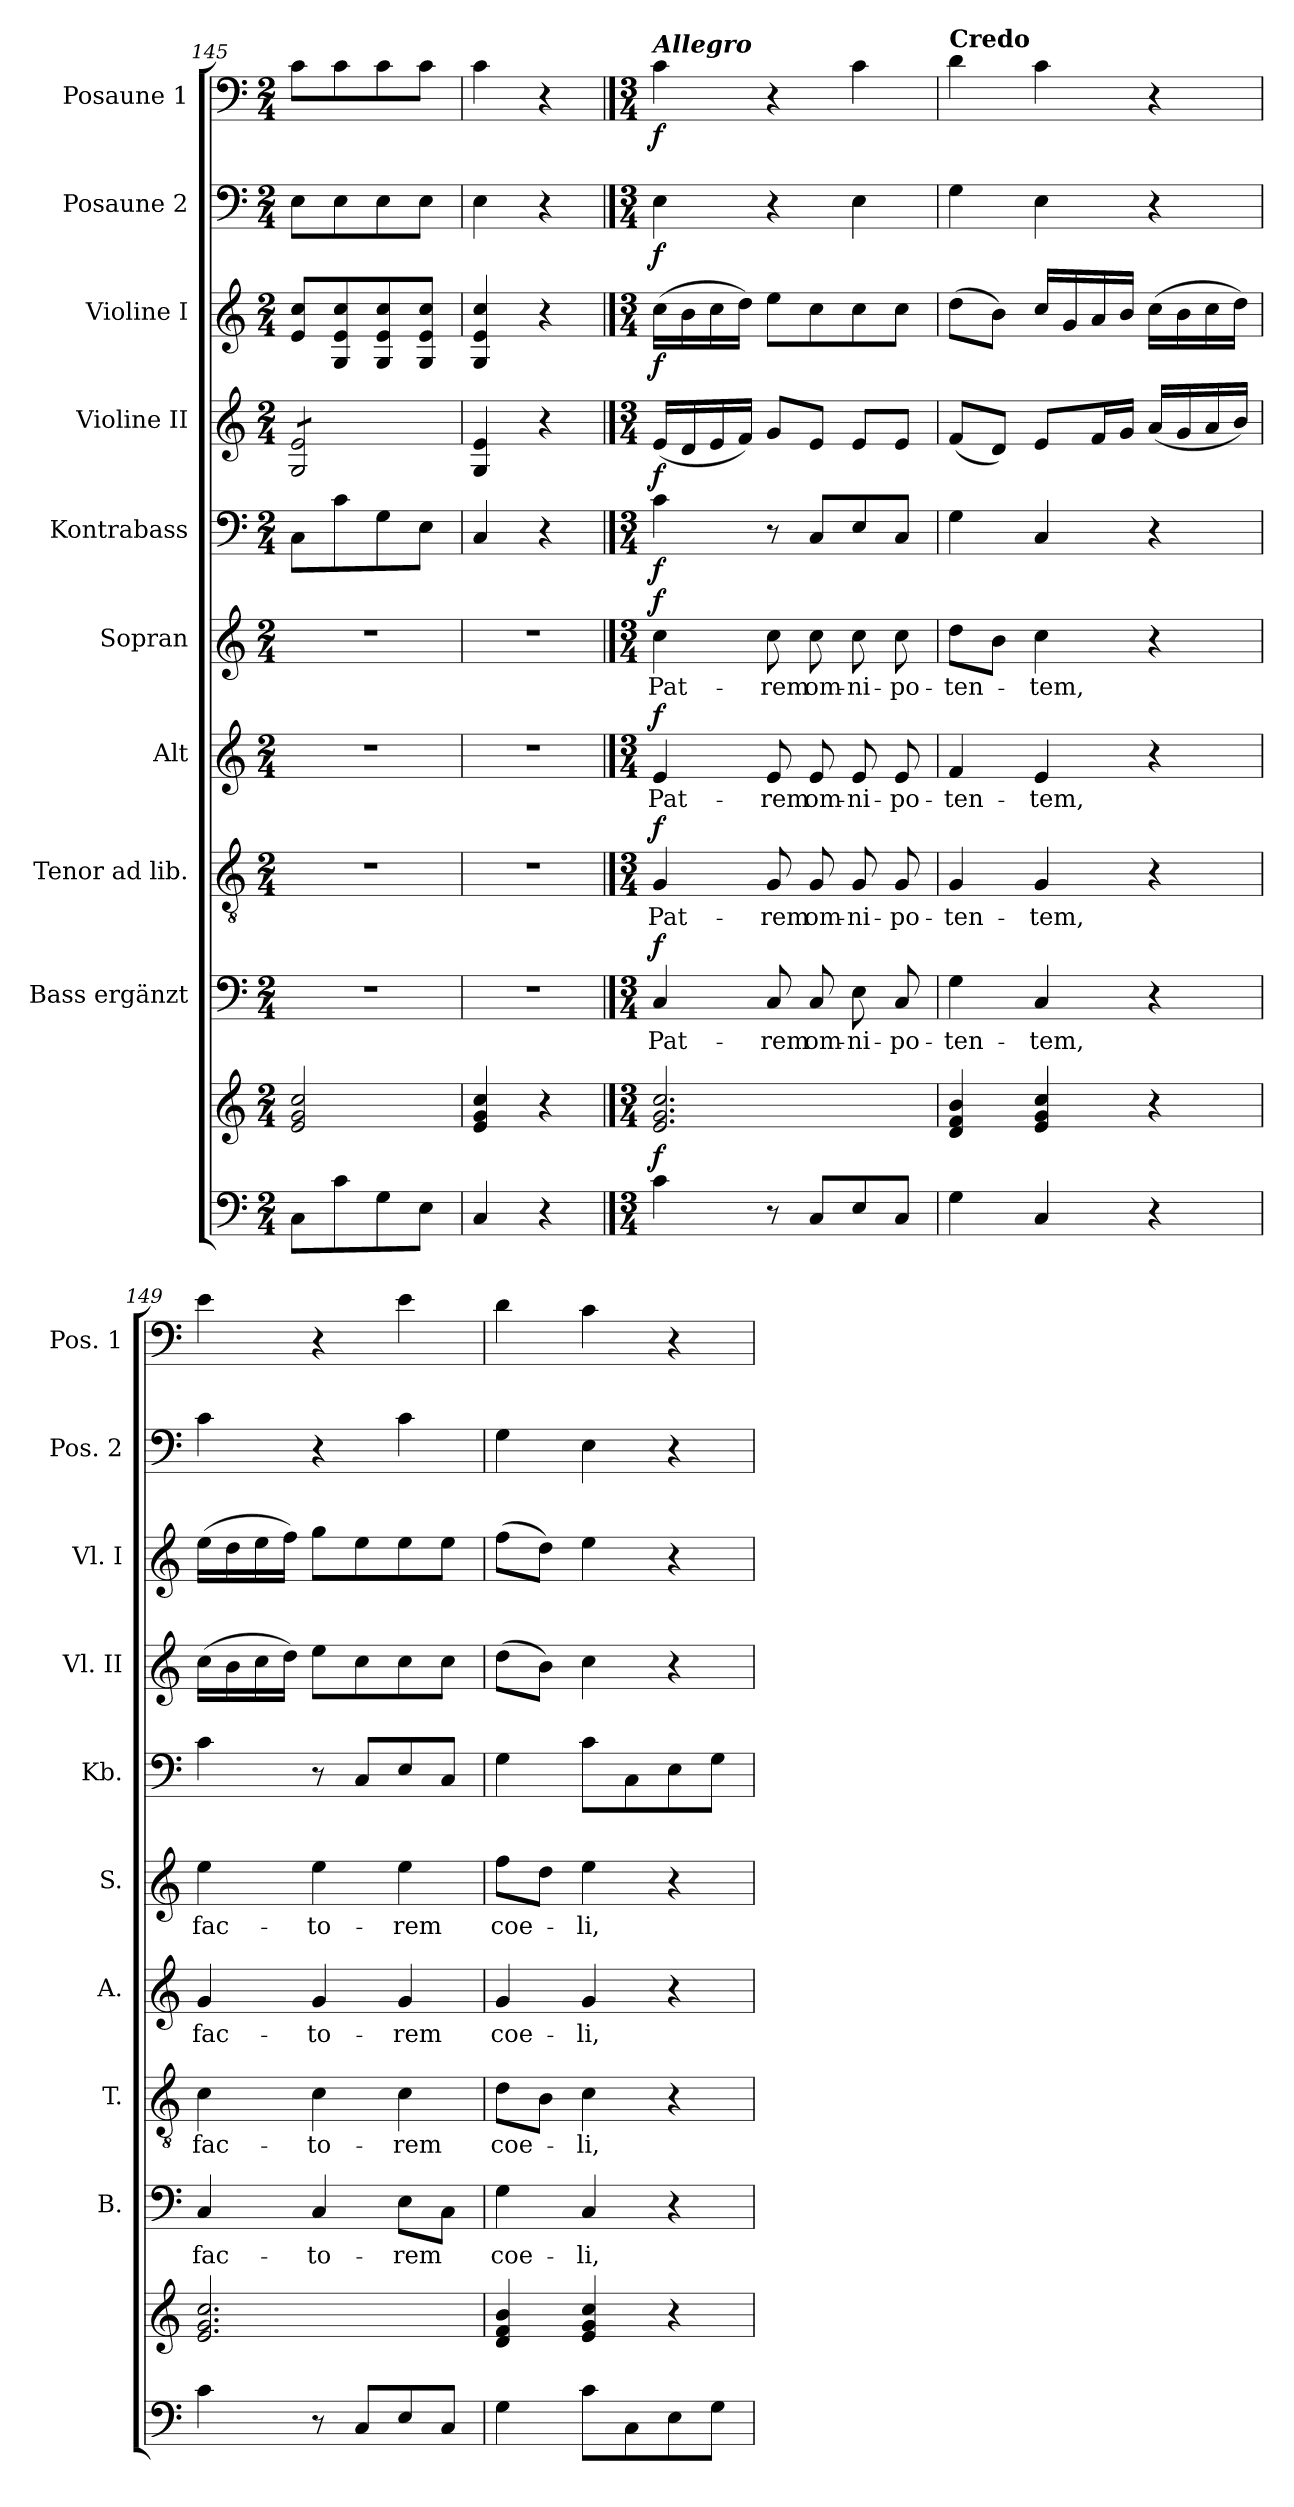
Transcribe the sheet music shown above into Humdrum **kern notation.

**kern	**kern	**dynam	**kern	**text	**dynam	**kern	**text	**dynam	**kern	**text	**dynam	**kern	**text	**dynam	**kern	**dynam	**kern	**dynam	**kern	**dynam	**kern	**dynam	**kern	**dynam
*part10	*part10	*part10	*part9	*part9	*part9	*part8	*part8	*part8	*part7	*part7	*part7	*part6	*part6	*part6	*part5	*part5	*part4	*part4	*part3	*part3	*part2	*part2	*part1	*part1
*staff11	*staff10	*staff10/11	*staff9	*staff9	*staff9	*staff8	*staff8	*staff8	*staff7	*staff7	*staff7	*staff6	*staff6	*staff6	*staff5	*staff5	*staff4	*staff4	*staff3	*staff3	*staff2	*staff2	*staff1	*staff1
*	*	*	*I"Bass ergänzt	*	*	*I"Tenor ad lib.	*	*	*I"Alt	*	*	*I"Sopran	*	*	*I"Kontrabass	*	*I"Violine II	*	*I"Violine I	*	*I"Posaune 2	*	*I"Posaune 1	*
*	*	*	*I'B.	*	*	*I'T.	*	*	*I'A.	*	*	*I'S.	*	*	*I'Kb.	*	*I'Vl. II	*	*I'Vl. I	*	*I'Pos. 2	*	*I'Pos. 1	*
*clefF4	*clefG2	*	*clefF4	*	*	*clefGv2	*	*	*clefG2	*	*	*clefG2	*	*	*clefF4	*	*clefG2	*	*clefG2	*	*clefF4	*	*clefF4	*
*	*	*	*	*	*	*	*	*	*	*	*	*	*	*	*ITrd7c12	*	*	*	*	*	*	*	*	*
*k[]	*k[]	*	*k[]	*	*	*k[]	*	*	*k[]	*	*	*k[]	*	*	*k[]	*	*k[]	*	*k[]	*	*k[]	*	*k[]	*
*C:	*C:	*	*C:	*	*	*C:	*	*	*C:	*	*	*C:	*	*	*C:	*	*C:	*	*C:	*	*C:	*	*C:	*
*M2/4	*M2/4	*	*M2/4	*	*	*M2/4	*	*	*M2/4	*	*	*M2/4	*	*	*M2/4	*	*M2/4	*	*M2/4	*	*M2/4	*	*M2/4	*
=145	=145	=145	=145	=145	=145	=145	=145	=145	=145	=145	=145	=145	=145	=145	=145	=145	=145	=145	=145	=145	=145	=145	=145	=145
*	*	*	*	*	*	*	*	*	*	*	*	*	*	*	*	*	*tremolo	*	*	*	*	*	*	*
8C\L	2e/ 2g/ 2cc/	.	2r	.	.	2r	.	.	2r	.	.	2r	.	.	8CC\L	.	8G/ 8e/L	.	8e/ 8cc/L	.	8E\L	.	8c\L	.
8c\	.	.	.	.	.	.	.	.	.	.	.	.	.	.	8C\	.	8G/ 8e/	.	8G/ 8e/ 8cc/	.	8E\	.	8c\	.
8G\	.	.	.	.	.	.	.	.	.	.	.	.	.	.	8GG\	.	8G/ 8e/	.	8G/ 8e/ 8cc/	.	8E\	.	8c\	.
8E\J	.	.	.	.	.	.	.	.	.	.	.	.	.	.	8EE\J	.	8G/ 8e/J	.	8G/ 8e/ 8cc/J	.	8E\J	.	8c\J	.
*	*	*	*	*	*	*	*	*	*	*	*	*	*	*	*	*	*Xtremolo	*	*	*	*	*	*	*
=146	=146	=146	=146	=146	=146	=146	=146	=146	=146	=146	=146	=146	=146	=146	=146	=146	=146	=146	=146	=146	=146	=146	=146	=146
4C/	4e/ 4g/ 4cc/	.	2r	.	.	2r	.	.	2r	.	.	2r	.	.	4CC/	.	4G/ 4e/	.	4G/ 4e/ 4cc/	.	4E\	.	4c\	.
4r	4r	.	.	.	.	.	.	.	.	.	.	.	.	.	4r	.	4r	.	4r	.	4r	.	4r	.
!!LO:PB:g=z
==147	==147	==147	==147	==147	==147	==147	==147	==147	==147	==147	==147	==147	==147	==147	==147	==147	==147	==147	==147	==147	==147	==147	==147	==147
*M3/4	*M3/4	*	*M3/4	*	*	*M3/4	*	*	*M3/4	*	*	*M3/4	*	*	*M3/4	*	*M3/4	*	*M3/4	*	*M3/4	*	*M3/4	*
!	!	!	!	!	!	!	!	!	!	!	!	!	!	!	!	!	!	!	!	!	!	!	!LO:TX:a:Bi:t=Allegro	!
!	!	!LO:DY:a=2	!	!LO:LY:b	!LO:DY:a	!	!LO:LY:b	!LO:DY:a	!	!LO:LY:b	!LO:DY:a	!	!LO:LY:b	!LO:DY:a	!	!LO:DY:b	!	!LO:DY:b	!	!LO:DY:b	!	!LO:DY:b	!	!LO:DY:b
4c\	2.e/ 2.g/ 2.cc/	f	4C/	Pat-	f	4G/	Pat-	f	4e/	Pat-	f	4cc\	Pat-	f	4C\	f	(<16e/LL	f	(>16cc\LL	f	4E\	f	4c\	f
.	.	.	.	.	.	.	.	.	.	.	.	.	.	.	.	.	16d/	.	16b\	.	.	.	.	.
.	.	.	.	.	.	.	.	.	.	.	.	.	.	.	.	.	16e/	.	16cc\	.	.	.	.	.
.	.	.	.	.	.	.	.	.	.	.	.	.	.	.	.	.	16f/JJ)	.	16dd\JJ)	.	.	.	.	.
!	!	!	!	!LO:LY:b	!	!	!LO:LY:b	!	!	!LO:LY:b	!	!	!LO:LY:b	!	!	!	!	!	!	!	!	!	!	!
8r	.	.	8C/	-rem	.	8G/	-rem	.	8e/	-rem	.	8cc\	-rem	.	8r	.	8g/L	.	8ee\L	.	4r	.	4r	.
!	!	!	!	!LO:LY:b	!	!	!LO:LY:b	!	!	!LO:LY:b	!	!	!LO:LY:b	!	!	!	!	!	!	!	!	!	!	!
8C/L	.	.	8C/	om-	.	8G/	om-	.	8e/	om-	.	8cc\	om-	.	8CC/L	.	8e/J	.	8cc\	.	.	.	.	.
!	!	!	!	!LO:LY:b	!	!	!LO:LY:b	!	!	!LO:LY:b	!	!	!LO:LY:b	!	!	!	!	!	!	!	!	!	!	!
8E/	.	.	8E\	-ni-	.	8G/	-ni-	.	8e/	-ni-	.	8cc\	-ni-	.	8EE/	.	8e/L	.	8cc\	.	4E\	.	4c\	.
!	!	!	!	!LO:LY:b	!	!	!LO:LY:b	!	!	!LO:LY:b	!	!	!LO:LY:b	!	!	!	!	!	!	!	!	!	!	!
8C/J	.	.	8C/	-po-	.	8G/	-po-	.	8e/	-po-	.	8cc\	-po-	.	8CC/J	.	8e/J	.	8cc\J	.	.	.	.	.
=148	=148	=148	=148	=148	=148	=148	=148	=148	=148	=148	=148	=148	=148	=148	=148	=148	=148	=148	=148	=148	=148	=148	=148	=148
!	!	!	!	!	!	!	!	!	!	!	!	!	!	!	!	!	!	!	!	!	!	!	!LO:TX:a:B:t=Credo	!
!	!	!	!	!LO:LY:b	!	!	!LO:LY:b	!	!	!LO:LY:b	!	!	!LO:LY:b	!	!	!	!	!	!	!	!	!	!	!
4G\	4d/ 4f/ 4b/	.	4G\	-ten-	.	4G/	-ten-	.	4f/	-ten-	.	8dd\L	-ten-	.	4GG\	.	(<8f/L	.	(>8dd\L	.	4G\	.	4d\	.
.	.	.	.	.	.	.	.	.	.	.	.	8b\J	.	.	.	.	8d/J)	.	8b\J)	.	.	.	.	.
!	!	!	!	!LO:LY:b	!	!	!LO:LY:b	!	!	!LO:LY:b	!	!	!LO:LY:b	!	!	!	!	!	!	!	!	!	!	!
4C/	4e/ 4g/ 4cc/	.	4C/	-tem,	.	4G/	-tem,	.	4e/	-tem,	.	4cc\	-tem,	.	4CC/	.	8e/L	.	16cc/LL	.	4E\	.	4c\	.
.	.	.	.	.	.	.	.	.	.	.	.	.	.	.	.	.	.	.	16g/	.	.	.	.	.
.	.	.	.	.	.	.	.	.	.	.	.	.	.	.	.	.	16f/L	.	16a/	.	.	.	.	.
.	.	.	.	.	.	.	.	.	.	.	.	.	.	.	.	.	16g/JJ	.	16b/JJ	.	.	.	.	.
4r	4r	.	4r	.	.	4r	.	.	4r	.	.	4r	.	.	4r	.	(<16a/LL	.	(>16cc\LL	.	4r	.	4r	.
.	.	.	.	.	.	.	.	.	.	.	.	.	.	.	.	.	16g/	.	16b\	.	.	.	.	.
.	.	.	.	.	.	.	.	.	.	.	.	.	.	.	.	.	16a/	.	16cc\	.	.	.	.	.
.	.	.	.	.	.	.	.	.	.	.	.	.	.	.	.	.	16b/JJ)	.	16dd\JJ)	.	.	.	.	.
=149	=149	=149	=149	=149	=149	=149	=149	=149	=149	=149	=149	=149	=149	=149	=149	=149	=149	=149	=149	=149	=149	=149	=149	=149
!	!	!	!	!LO:LY:b	!	!	!LO:LY:b	!	!	!LO:LY:b	!	!	!LO:LY:b	!	!	!	!	!	!	!	!	!	!	!
4c\	2.e/ 2.g/ 2.cc/	.	4C/	fac-	.	4c\	fac-	.	4g/	fac-	.	4ee\	fac-	.	4C\	.	(>16cc\LL	.	(>16ee\LL	.	4c\	.	4e\	.
.	.	.	.	.	.	.	.	.	.	.	.	.	.	.	.	.	16b\	.	16dd\	.	.	.	.	.
.	.	.	.	.	.	.	.	.	.	.	.	.	.	.	.	.	16cc\	.	16ee\	.	.	.	.	.
.	.	.	.	.	.	.	.	.	.	.	.	.	.	.	.	.	16dd\JJ)	.	16ff\JJ)	.	.	.	.	.
!	!	!	!	!LO:LY:b	!	!	!LO:LY:b	!	!	!LO:LY:b	!	!	!LO:LY:b	!	!	!	!	!	!	!	!	!	!	!
8r	.	.	4C/	-to-	.	4c\	-to-	.	4g/	-to-	.	4ee\	-to-	.	8r	.	8ee\L	.	8gg\L	.	4r	.	4r	.
8C/L	.	.	.	.	.	.	.	.	.	.	.	.	.	.	8CC/L	.	8cc\	.	8ee\	.	.	.	.	.
!	!	!	!	!LO:LY:b	!	!	!LO:LY:b	!	!	!LO:LY:b	!	!	!LO:LY:b	!	!	!	!	!	!	!	!	!	!	!
8E/	.	.	8E\L	-rem	.	4c\	-rem	.	4g/	-rem	.	4ee\	-rem	.	8EE/	.	8cc\	.	8ee\	.	4c\	.	4e\	.
8C/J	.	.	8C\J	.	.	.	.	.	.	.	.	.	.	.	8CC/J	.	8cc\J	.	8ee\J	.	.	.	.	.
=150	=150	=150	=150	=150	=150	=150	=150	=150	=150	=150	=150	=150	=150	=150	=150	=150	=150	=150	=150	=150	=150	=150	=150	=150
!	!	!	!	!LO:LY:b	!	!	!LO:LY:b	!	!	!LO:LY:b	!	!	!LO:LY:b	!	!	!	!	!	!	!	!	!	!	!
4G\	4d/ 4f/ 4b/	.	4G\	coe-	.	8d\L	coe-	.	4g/	coe-	.	8ff\L	coe-	.	4GG\	.	(>8dd\L	.	(>8ff\L	.	4G\	.	4d\	.
.	.	.	.	.	.	8B\J	.	.	.	.	.	8dd\J	.	.	.	.	8b\J)	.	8dd\J)	.	.	.	.	.
!	!	!	!	!LO:LY:b	!	!	!LO:LY:b	!	!	!LO:LY:b	!	!	!LO:LY:b	!	!	!	!	!	!	!	!	!	!	!
8c\L	4e/ 4g/ 4cc/	.	4C/	-li,	.	4c\	-li,	.	4g/	-li,	.	4ee\	-li,	.	8C\L	.	4cc\	.	4ee\	.	4E\	.	4c\	.
8C\	.	.	.	.	.	.	.	.	.	.	.	.	.	.	8CC\	.	.	.	.	.	.	.	.	.
8E\	4r	.	4r	.	.	4r	.	.	4r	.	.	4r	.	.	8EE\	.	4r	.	4r	.	4r	.	4r	.
8G\J	.	.	.	.	.	.	.	.	.	.	.	.	.	.	8GG\J	.	.	.	.	.	.	.	.	.
=	=	=	=	=	=	=	=	=	=	=	=	=	=	=	=	=	=	=	=	=	=	=	=	=
*-	*-	*-	*-	*-	*-	*-	*-	*-	*-	*-	*-	*-	*-	*-	*-	*-	*-	*-	*-	*-	*-	*-	*-	*-
